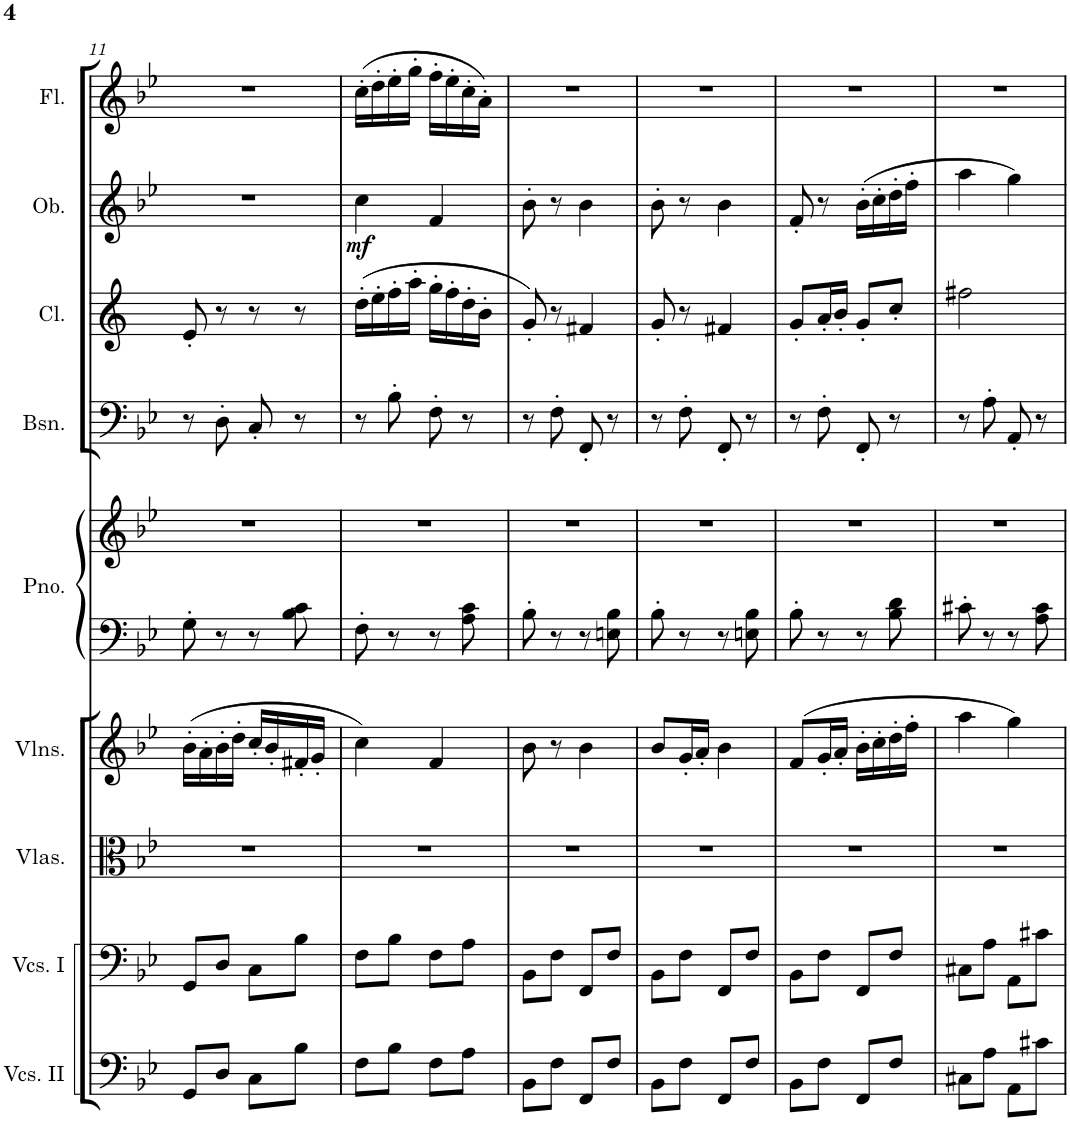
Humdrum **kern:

**kern	**kern	**kern	**kern	**kern	**kern	**kern	**kern	**kern	**dynam	**kern
*part9	*part8	*part7	*part6	*part5	*part5	*part4	*part3	*part2	*part2	*part1
*staff10	*staff9	*staff8	*staff7	*staff6	*staff5	*staff4	*staff3	*staff2	*staff2	*staff1
*I"Violoncellos II	*I"Violoncellos I	*I"Violas	*I"Violins	*I"Piano	*	*I"Bassoon	*I"Clarinet	*I"Oboe	*	*I"Flute
*I'Vcs. II	*I'Vcs. I	*I'Vlas.	*I'Vlns.	*I'Pno.	*	*I'Bsn.	*I'Cl.	*I'Ob.	*	*I'Fl.
!!LO:PB:g=z
*clefF4	*clefF4	*clefC3	*clefG2	*clefF4	*clefG2	*clefF4	*clefG2	*clefG2	*	*clefG2
*	*	*	*	*	*	*	*Trd1c2	*	*	*
*k[b-e-]	*k[b-e-]	*k[b-e-]	*k[b-e-]	*k[b-e-]	*k[b-e-]	*k[b-e-]	*k[]	*k[b-e-]	*	*k[b-e-]
*M2/4	*M2/4	*M2/4	*M2/4	*M2/4	*M2/4	*M2/4	*M2/4	*M2/4	*	*M2/4
=11	=11	=11	=11	=11	=11	=11	=11	=11	=11	=11
8GG/L	8GG/L	2r	(16b-'\LL	8G'\	2r	8r	8e'/	2r	.	2r
.	.	.	16a'\	.	.	.	.	.	.	.
8D/J	8D/J	.	16b-'\	8r	.	8D'\	8r	.	.	.
.	.	.	16dd'\JJ	.	.	.	.	.	.	.
8C\L	8C\L	.	16cc'/LL	8r	.	8C'/	8r	.	.	.
.	.	.	16b-'/	.	.	.	.	.	.	.
8B-\J	8B-\J	.	16f#X'/	8B-\ 8c\	.	8r	8r	.	.	.
.	.	.	16g'/JJ	.	.	.	.	.	.	.
=12	=12	=12	=12	=12	=12	=12	=12	=12	=12	=12
!	!	!	!	!	!	!	!	!	!LO:DY:b	!
8F\L	8F\L	2r	4cc\)	8F'\	2r	8r	(16dd'\LL	4cc\	mf	(16cc'\LL
.	.	.	.	.	.	.	16ee'\	.	.	16dd'\
8B-\J	8B-\J	.	.	8r	.	8B-'\	16ff'\	.	.	16ee-'\
.	.	.	.	.	.	.	16aa'\JJ	.	.	16gg'\JJ
8F\L	8F\L	.	4f/	8r	.	8F'\	16gg'\LL	4f/	.	16ff'\LL
.	.	.	.	.	.	.	16ff'\	.	.	16ee-'\
8A\J	8A\J	.	.	8A\ 8c\	.	8r	16dd'\	.	.	16cc'\
.	.	.	.	.	.	.	16b'\JJ	.	.	16a'\JJ)
=13	=13	=13	=13	=13	=13	=13	=13	=13	=13	=13
8BB-\L	8BB-\L	2r	8b-\	8B-'\	2r	8r	8g'/)	8b-'\	.	2r
8F\J	8F\J	.	8r	8r	.	8F'\	8r	8r	.	.
8FF/L	8FF/L	.	4b-\	8r	.	8FF'/	4f#X/	4b-\	.	.
8F/J	8F/J	.	.	8En\ 8B-\	.	8r	.	.	.	.
=14	=14	=14	=14	=14	=14	=14	=14	=14	=14	=14
8BB-\L	8BB-\L	2r	8b-/L	8B-'\	2r	8r	8g'/	8b-'\	.	2r
8F\J	8F\J	.	16g'/L	8r	.	8F'\	8r	8r	.	.
.	.	.	16a'/JJ	.	.	.	.	.	.	.
8FF/L	8FF/L	.	4b-\	8r	.	8FF'/	4f#X/	4b-\	.	.
8F/J	8F/J	.	.	8En\ 8B-\	.	8r	.	.	.	.
=15	=15	=15	=15	=15	=15	=15	=15	=15	=15	=15
8BB-\L	8BB-\L	2r	(8f/L	8B-'\	2r	8r	8g'/L	8f'/	.	2r
8F\J	8F\J	.	16g'/L	8r	.	8F'\	16a'/L	8r	.	.
.	.	.	16a'/JJ	.	.	.	16b'/JJ	.	.	.
8FF/L	8FF/L	.	16b-'\LL	8r	.	8FF'/	8g'/L	(16b-'\LL	.	.
.	.	.	16cc'\	.	.	.	.	16cc'\	.	.
8F/J	8F/J	.	16dd'\	8B-\ 8d\	.	8r	8cc'/J	16dd'\	.	.
.	.	.	16ff'\JJ	.	.	.	.	16ff'\JJ	.	.
=16	=16	=16	=16	=16	=16	=16	=16	=16	=16	=16
8C#X\L	8C#X\L	2r	4aa\	8c#X'\	2r	8r	2ff#X\	4aa\	.	2r
8A\J	8A\J	.	.	8r	.	8A'\	.	.	.	.
8AA\L	8AA\L	.	4gg\)	8r	.	8AA'/	.	4gg\)	.	.
8c#X\J	8c#X\J	.	.	8A\ 8c#\	.	8r	.	.	.	.
=	=	=	=	=	=	=	=	=	=	=
*-	*-	*-	*-	*-	*-	*-	*-	*-	*-	*-
